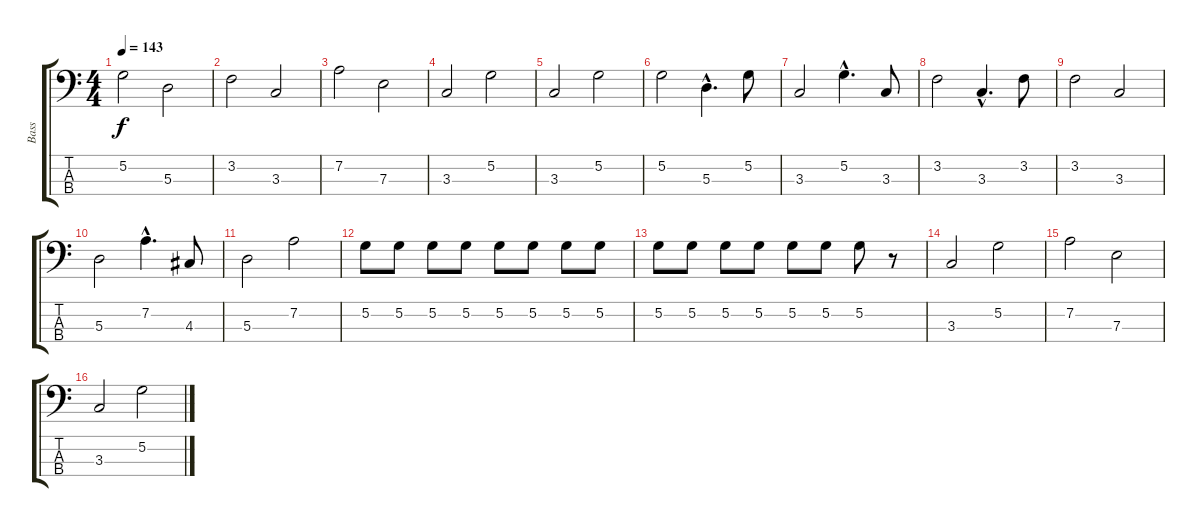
\track ("Bass" "Bass") {instrument electricbassfinger}
\staff {score tabs}
\tuning (G2 D2 A1 E1) {hide}
\ts (4 4)
\tempo 143
\clef f4
\ks c
5.2.2{dy f} 5.3.2 |
3.2.2 3.3.2 |
7.2.2 7.3.2 |
3.3.2 5.2.2 |
3.3.2 5.2.2 |
5.2.2 5.3{hac}.4{d} 5.2.8 |
3.3.2 5.2{hac}.4{d} 3.3.8 |
3.2.2 3.3{hac}.4{d} 3.2.8 |
3.2.2 3.3.2 |
5.3.2 7.2{hac}.4{d} 4.3.8 |
5.3.2 7.2.2 |
5.2.8 5.2.8 5.2.8 5.2.8 5.2.8 5.2.8 5.2.8 5.2.8 |
5.2.8 5.2.8 5.2.8 5.2.8 5.2.8 5.2.8 5.2.8 r.8 |
3.3.2 5.2.2 |
7.2.2 7.3.2 |
3.3.2 5.2.2
